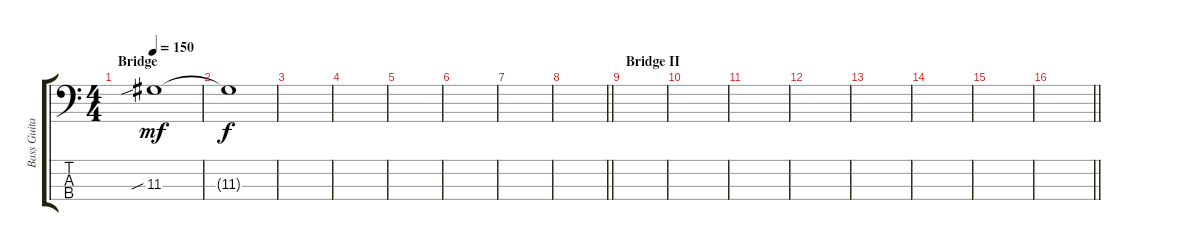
\track ("Bass Guitar" "Bass Guita") {instrument electricbassfinger}
\staff {score tabs}
\tuning (G2 D2 A1 E1) {hide}
\ts (4 4)
\section ("" "Bridge")
\tempo 150
\clef f4
\ks c
11.3{sib}.1{dy mf} |
11.3{t}.1{dy f} |
|
|
|
|
|
\barLineRight lightlight
|
\section ("" "Bridge II")
|
|
|
|
|
|
|
\barLineRight lightlight
